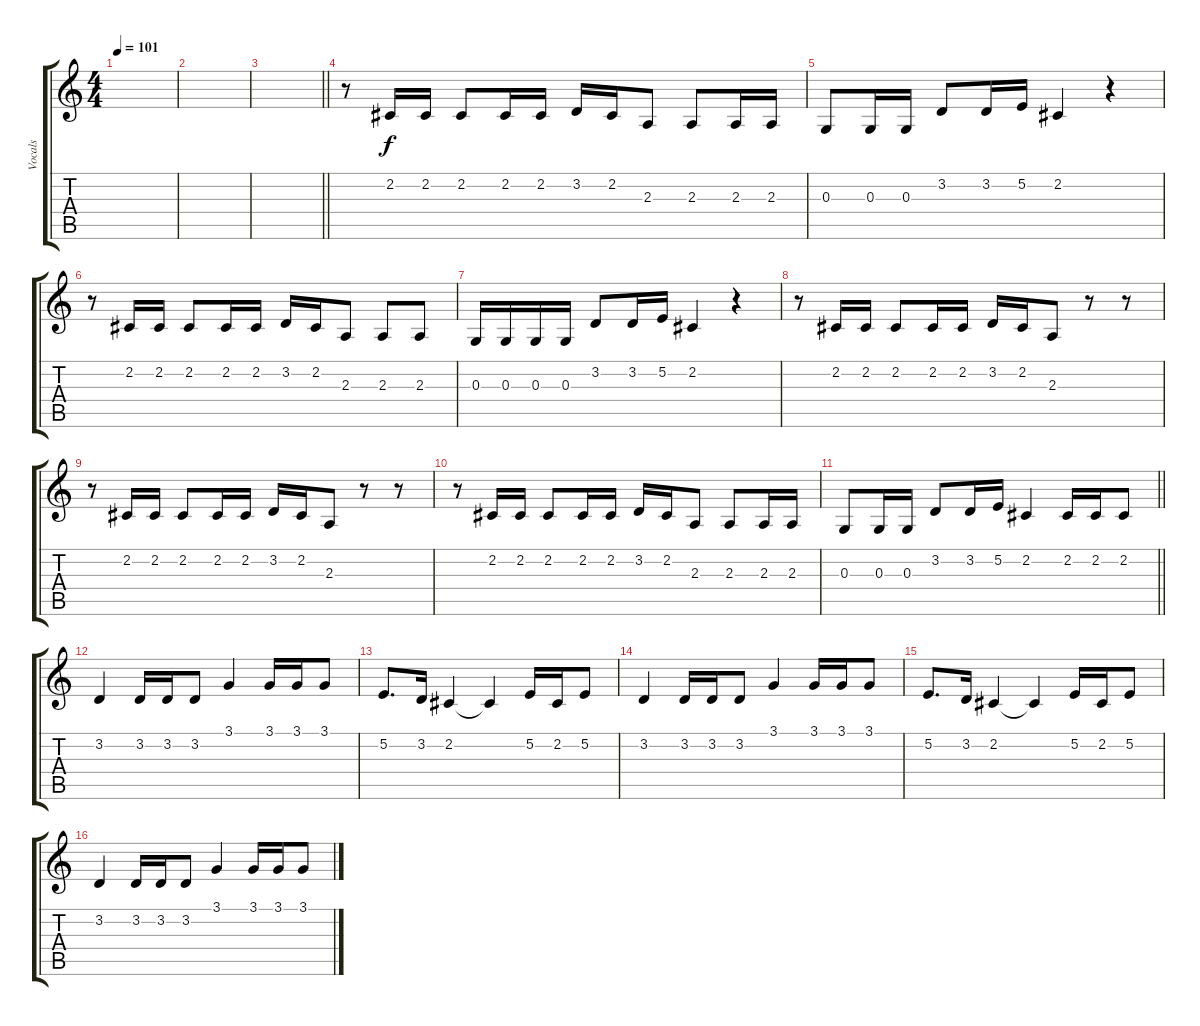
\track ("Vocals" "Vocals") {instrument clarinet}
\staff {score tabs}
\tuning (E4 B3 G3 D3 A2 E2) {hide}
\ts (4 4)
\tempo 101
\clef g2
\ks c
|
|
\barLineRight lightlight
|
r.8 2.2.16 2.2.16 2.2.8 2.2.16 2.2.16 3.2.16 2.2.16 2.3.8 2.3.8 2.3.16 2.3.16 |
0.3.8 0.3.16 0.3.16 3.2.8 3.2.16 5.2.16 2.2.4 r.4 |
r.8 2.2.16 2.2.16 2.2.8 2.2.16 2.2.16 3.2.16 2.2.16 2.3.8 2.3.8 2.3.8 |
0.3.16 0.3.16 0.3.16 0.3.16 3.2.8 3.2.16 5.2.16 2.2.4 r.4 |
r.8 2.2.16 2.2.16 2.2.8 2.2.16 2.2.16 3.2.16 2.2.16 2.3.8 r.8 r.8 |
r.8 2.2.16 2.2.16 2.2.8 2.2.16 2.2.16 3.2.16 2.2.16 2.3.8 r.8 r.8 |
r.8 2.2.16 2.2.16 2.2.8 2.2.16 2.2.16 3.2.16 2.2.16 2.3.8 2.3.8 2.3.16 2.3.16 |
\barLineRight lightlight
0.3.8 0.3.16 0.3.16 3.2.8 3.2.16 5.2.16 2.2.4 2.2.16 2.2.16 2.2.8 |
3.2.4 3.2.16 3.2.16 3.2.8 3.1.4 3.1.16 3.1.16 3.1.8 |
5.2.8{d} 3.2.16 2.2.4 2.2{t}.4 5.2.16 2.2.16 5.2.8 |
3.2.4 3.2.16 3.2.16 3.2.8 3.1.4 3.1.16 3.1.16 3.1.8 |
5.2.8{d} 3.2.16 2.2.4 2.2{t}.4 5.2.16 2.2.16 5.2.8 |
3.2.4 3.2.16 3.2.16 3.2.8 3.1.4 3.1.16 3.1.16 3.1.8
